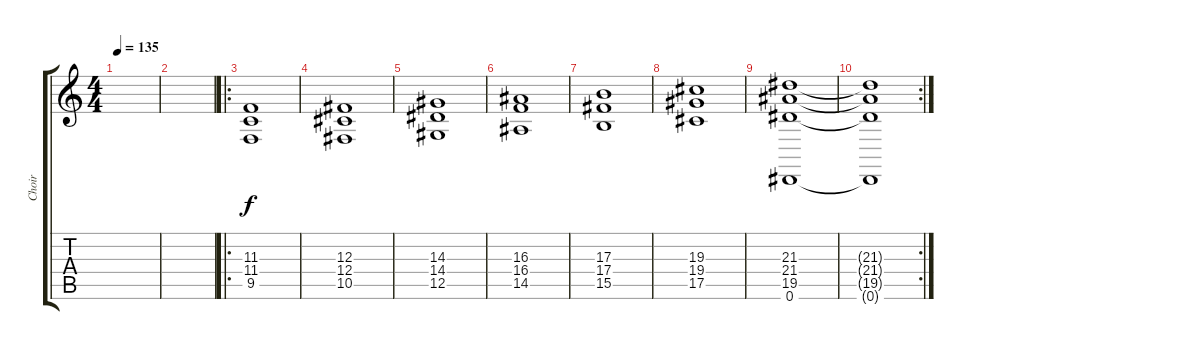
\track ("Choir" "Choir") {instrument choiraahs}
\staff {score tabs}
\tuning (Eb4 Bb3 Gb3 Db3 Ab2 Eb2) {hide}
\ts (4 4)
\tempo 135
\clef g2
\ks c
|
|
\ro
(11.3 11.4 9.5).1 |
(12.3 12.4 10.5).1 |
(14.3 14.4 12.5).1 |
(16.3 16.4 14.5).1 |
(17.3 17.4 15.5).1 |
(19.3 19.4 17.5).1 |
(21.3 21.4 19.5 0.6).1 |
\rc 2
(21.3{t} 21.4{t} 19.5{t} 0.6{t}).1
